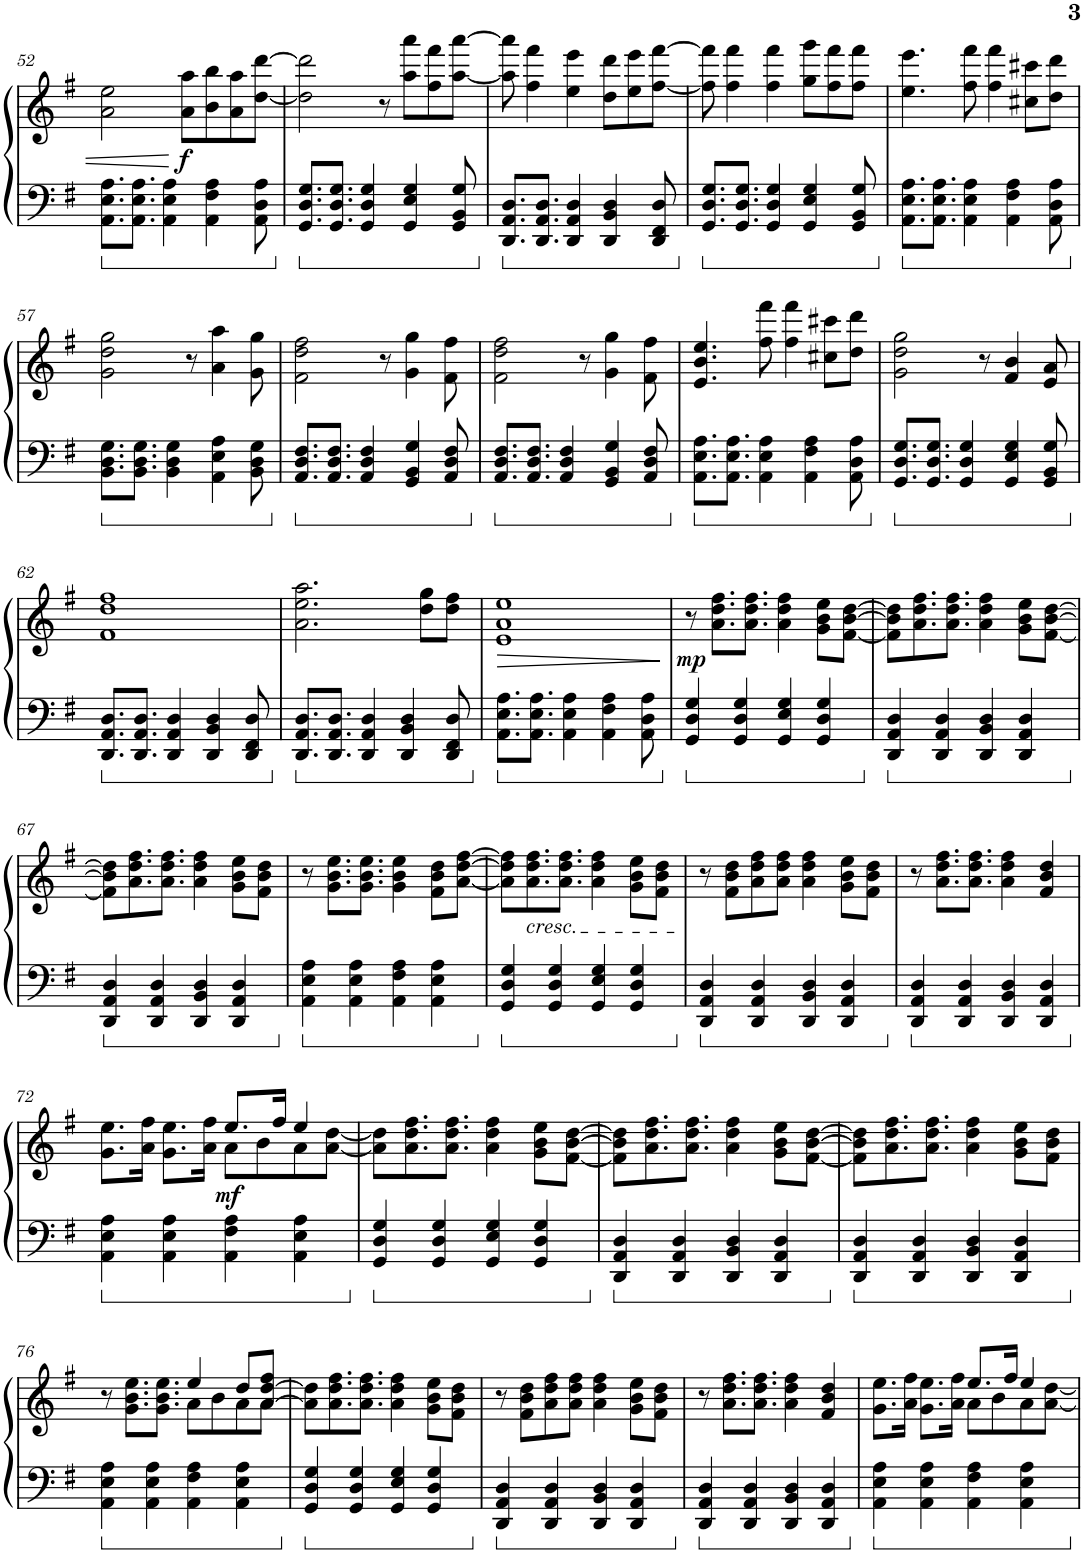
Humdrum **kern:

**kern	**kern	**dynam
*part1	*part1	*part1
*staff2	*staff1	*staff1/2
*I"Piano	*	*
*I'Pno.	*	*
!!LO:PB:g=z
*clefF4	*clefG2	*
*k[f#]	*k[f#]	*
*M4/4	*M4/4	*
=52	=52	=52
8.AA\ 8.E\ 8.A\L	2a\ 2ee\	.
8.AA\ 8.E\ 8.A\J	.	.
4AA\ 4E\ 4A\	.	.
!	!	!LO:DY:b
.	8a\ 8aa\L	f
4AA\ 4F#\ 4A\	8b\ 8bb\	.
.	8a\ 8aa\	.
8AA\ 8D\ 8A\	[8dd\ [8ddd\J	.
=53	=53	=53
8.GG/ 8.D/ 8.G/L	2dd\] 2ddd\]	.
8.GG/ 8.D/ 8.G/J	.	.
4GG/ 4D/ 4G/	.	.
.	8r	.
4GG/ 4E/ 4G/	8aa\ 8aaa\L	.
.	8ff#\ 8fff#\	.
8GG/ 8BB/ 8G/	[8aa\ [8aaa\J	.
=54	=54	=54
8.DD/ 8.AA/ 8.D/L	8aa\] 8aaa\]	.
.	4ff#\ 4fff#\	.
8.DD/ 8.AA/ 8.D/J	.	.
4DD/ 4AA/ 4D/	4ee\ 4eee\	.
4DD/ 4BB/ 4D/	8dd\ 8ddd\L	.
.	8ee\ 8eee\	.
8DD/ 8FF#/ 8D/	[8ff#\ [8fff#\J	.
=55	=55	=55
8.GG/ 8.D/ 8.G/L	8ff#\] 8fff#\]	.
.	4ff#\ 4fff#\	.
8.GG/ 8.D/ 8.G/J	.	.
4GG/ 4D/ 4G/	4ff#\ 4fff#\	.
4GG/ 4E/ 4G/	8gg\ 8ggg\L	.
.	8ff#\ 8fff#\	.
8GG/ 8BB/ 8G/	8ff#\ 8fff#\J	.
=56	=56	=56
8.AA\ 8.E\ 8.A\L	4.ee\ 4.eee\	.
8.AA\ 8.E\ 8.A\J	.	.
4AA\ 4E\ 4A\	8ff#\ 8fff#\	.
.	4ff#\ 4fff#\	.
4AA\ 4F#\ 4A\	.	.
.	8cc#X\ 8ccc#X\L	.
8AA\ 8D\ 8A\	8dd\ 8ddd\J	.
!!LO:LB:g=z
=57	=57	=57
8.BB\ 8.D\ 8.G\L	2g\ 2dd\ 2gg\	.
8.BB\ 8.D\ 8.G\J	.	.
4BB\ 4D\ 4G\	.	.
.	8r	.
4AA\ 4E\ 4A\	4a\ 4aa\	.
8BB\ 8D\ 8G\	8g\ 8gg\	.
=58	=58	=58
8.AA/ 8.D/ 8.F#/L	2f#\ 2dd\ 2ff#\	.
8.AA/ 8.D/ 8.F#/J	.	.
4AA/ 4D/ 4F#/	.	.
.	8r	.
4GG/ 4BB/ 4G/	4g\ 4gg\	.
8AA/ 8D/ 8F#/	8f#\ 8ff#\	.
=59	=59	=59
8.AA/ 8.D/ 8.F#/L	2f#\ 2dd\ 2ff#\	.
8.AA/ 8.D/ 8.F#/J	.	.
4AA/ 4D/ 4F#/	.	.
.	8r	.
4GG/ 4BB/ 4G/	4g\ 4gg\	.
8AA/ 8D/ 8F#/	8f#\ 8ff#\	.
=60	=60	=60
8.AA\ 8.E\ 8.A\L	4.e/ 4.b/ 4.ee/	.
8.AA\ 8.E\ 8.A\J	.	.
4AA\ 4E\ 4A\	8ff#\ 8fff#\	.
.	4ff#\ 4fff#\	.
4AA\ 4F#\ 4A\	.	.
.	8cc#X\ 8ccc#X\L	.
8AA\ 8D\ 8A\	8dd\ 8ddd\J	.
=61	=61	=61
8.GG/ 8.D/ 8.G/L	2g\ 2dd\ 2gg\	.
8.GG/ 8.D/ 8.G/J	.	.
4GG/ 4D/ 4G/	.	.
.	8r	.
4GG/ 4E/ 4G/	4f#/ 4b/	.
8GG/ 8BB/ 8G/	8e/ 8a/	.
!!LO:LB:g=z
=62	=62	=62
8.DD/ 8.AA/ 8.D/L	1f# 1dd 1ff#	.
8.DD/ 8.AA/ 8.D/J	.	.
4DD/ 4AA/ 4D/	.	.
4DD/ 4BB/ 4D/	.	.
8DD/ 8FF#/ 8D/	.	.
=63	=63	=63
8.DD/ 8.AA/ 8.D/L	2.a\ 2.ee\ 2.aa\	.
8.DD/ 8.AA/ 8.D/J	.	.
4DD/ 4AA/ 4D/	.	.
4DD/ 4BB/ 4D/	.	.
.	8dd\ 8gg\L	.
8DD/ 8FF#/ 8D/	8dd\ 8ff#\J	.
=64	=64	=64
!	!	!LO:HP:b
8.AA\ 8.E\ 8.A\L	1e 1a 1ee	>
8.AA\ 8.E\ 8.A\J	.	.
4AA\ 4E\ 4A\	.	.
4AA\ 4F#\ 4A\	.	.
8AA\ 8D\ 8A\	.	.
.	.	]
=65	=65	=65
!	!	!LO:DY:b
4GG/ 4D/ 4G/	8r	mp
.	8.a\ 8.dd\ 8.ff#\L	.
4GG/ 4D/ 4G/	.	.
.	8.a\ 8.dd\ 8.ff#\J	.
4GG/ 4E/ 4G/	4a\ 4dd\ 4ff#\	.
4GG/ 4D/ 4G/	8g\ 8b\ 8ee\L	.
.	[8f#\ [8b\ [8dd\J	.
=66	=66	=66
4DD/ 4AA/ 4D/	8f#\] 8b\] 8dd\]L	.
.	8.a\ 8.dd\ 8.ff#\	.
4DD/ 4AA/ 4D/	.	.
.	8.a\ 8.dd\ 8.ff#\J	.
4DD/ 4BB/ 4D/	4a\ 4dd\ 4ff#\	.
4DD/ 4AA/ 4D/	8g\ 8b\ 8ee\L	.
.	[8f#\ [8b\ [8dd\J	.
!!LO:LB:g=z
=67	=67	=67
4DD/ 4AA/ 4D/	8f#\] 8b\] 8dd\]L	.
.	8.a\ 8.dd\ 8.ff#\	.
4DD/ 4AA/ 4D/	.	.
.	8.a\ 8.dd\ 8.ff#\J	.
4DD/ 4BB/ 4D/	4a\ 4dd\ 4ff#\	.
4DD/ 4AA/ 4D/	8g\ 8b\ 8ee\L	.
.	8f#\ 8b\ 8dd\J	.
=68	=68	=68
4AA\ 4E\ 4A\	8r	.
.	8.g\ 8.b\ 8.ee\L	.
4AA\ 4E\ 4A\	.	.
.	8.g\ 8.b\ 8.ee\J	.
4AA\ 4F#\ 4A\	4g\ 4b\ 4ee\	.
4AA\ 4E\ 4A\	8f#\ 8b\ 8dd\L	.
.	[8a\ [8dd\ [8ff#\J	.
=69	=69	=69
4GG/ 4D/ 4G/	8a\] 8dd\] 8ff#\]L	.
!	!LO:TX:b:i:t=cresc.	!
.	8.a\ 8.dd\ 8.ff#\	.
4GG/ 4D/ 4G/	.	.
.	8.a\ 8.dd\ 8.ff#\J	.
4GG/ 4E/ 4G/	4a\ 4dd\ 4ff#\	.
4GG/ 4D/ 4G/	8g\ 8b\ 8ee\L	.
.	8f#\ 8b\ 8dd\J	.
=70	=70	=70
4DD/ 4AA/ 4D/	8r	.
.	8f#\ 8b\ 8dd\L	.
4DD/ 4AA/ 4D/	8a\ 8dd\ 8ff#\	.
.	8a\ 8dd\ 8ff#\J	.
4DD/ 4BB/ 4D/	4a\ 4dd\ 4ff#\	.
4DD/ 4AA/ 4D/	8g\ 8b\ 8ee\L	.
.	8f#\ 8b\ 8dd\J	.
=71	=71	=71
4DD/ 4AA/ 4D/	8r	.
.	8.a\ 8.dd\ 8.ff#\L	.
4DD/ 4AA/ 4D/	.	.
.	8.a\ 8.dd\ 8.ff#\J	.
4DD/ 4BB/ 4D/	4a\ 4dd\ 4ff#\	.
4DD/ 4AA/ 4D/	4f#/ 4b/ 4dd/	.
!!LO:LB:g=z
=72	=72	=72
*	*^	*
4AA\ 4E\ 4A\	8.g\ 8.ee\L	2ryy	.
.	16a\ 16ff#\Jk	.	.
4AA\ 4E\ 4A\	8.g\ 8.ee\L	.	.
.	16a\ 16ff#\Jk	.	.
!	!	!	!LO:DY:b
4AA\ 4F#\ 4A\	8.ee/L	8a\L	mf
.	.	8b\	.
.	16ff#/Jk	.	.
4AA\ 4E\ 4A\	4ee/	8a\	.
.	.	[8a\ [8dd\J	.
*	*v	*v	*
=73	=73	=73
4GG/ 4D/ 4G/	8a\] 8dd\]L	.
.	8.a\ 8.dd\ 8.ff#\	.
4GG/ 4D/ 4G/	.	.
.	8.a\ 8.dd\ 8.ff#\J	.
4GG/ 4E/ 4G/	4a\ 4dd\ 4ff#\	.
4GG/ 4D/ 4G/	8g\ 8b\ 8ee\L	.
.	[8f#\ [8b\ [8dd\J	.
=74	=74	=74
4DD/ 4AA/ 4D/	8f#\] 8b\] 8dd\]L	.
.	8.a\ 8.dd\ 8.ff#\	.
4DD/ 4AA/ 4D/	.	.
.	8.a\ 8.dd\ 8.ff#\J	.
4DD/ 4BB/ 4D/	4a\ 4dd\ 4ff#\	.
4DD/ 4AA/ 4D/	8g\ 8b\ 8ee\L	.
.	[8f#\ [8b\ [8dd\J	.
=75	=75	=75
4DD/ 4AA/ 4D/	8f#\] 8b\] 8dd\]L	.
.	8.a\ 8.dd\ 8.ff#\	.
4DD/ 4AA/ 4D/	.	.
.	8.a\ 8.dd\ 8.ff#\J	.
4DD/ 4BB/ 4D/	4a\ 4dd\ 4ff#\	.
4DD/ 4AA/ 4D/	8g\ 8b\ 8ee\L	.
.	8f#\ 8b\ 8dd\J	.
!!LO:LB:g=z
=76	=76	=76
*	*^	*
4AA\ 4E\ 4A\	8r	2ryy	.
.	8.g\ 8.b\ 8.ee\L	.	.
4AA\ 4E\ 4A\	.	.	.
.	8.g\ 8.b\ 8.ee\J	.	.
4AA\ 4F#\ 4A\	4ee/	8a\L	.
.	.	8b\	.
4AA\ 4E\ 4A\	8dd/L	8a\	.
.	[8a/ [8dd/ 8ff#/J	8a\J	.
*	*v	*v	*
=77	=77	=77
4GG/ 4D/ 4G/	8a\] 8dd\]L	.
.	8.a\ 8.dd\ 8.ff#\	.
4GG/ 4D/ 4G/	.	.
.	8.a\ 8.dd\ 8.ff#\J	.
4GG/ 4E/ 4G/	4a\ 4dd\ 4ff#\	.
4GG/ 4D/ 4G/	8g\ 8b\ 8ee\L	.
.	8f#\ 8b\ 8dd\J	.
=78	=78	=78
4DD/ 4AA/ 4D/	8r	.
.	8f#\ 8b\ 8dd\L	.
4DD/ 4AA/ 4D/	8a\ 8dd\ 8ff#\	.
.	8a\ 8dd\ 8ff#\J	.
4DD/ 4BB/ 4D/	4a\ 4dd\ 4ff#\	.
4DD/ 4AA/ 4D/	8g\ 8b\ 8ee\L	.
.	8f#\ 8b\ 8dd\J	.
=79	=79	=79
4DD/ 4AA/ 4D/	8r	.
.	8.a\ 8.dd\ 8.ff#\L	.
4DD/ 4AA/ 4D/	.	.
.	8.a\ 8.dd\ 8.ff#\J	.
4DD/ 4BB/ 4D/	4a\ 4dd\ 4ff#\	.
4DD/ 4AA/ 4D/	4f#/ 4b/ 4dd/	.
=80	=80	=80
*	*^	*
4AA\ 4E\ 4A\	8.g\ 8.ee\L	2ryy	.
.	16a\ 16ff#\Jk	.	.
4AA\ 4E\ 4A\	8.g\ 8.ee\L	.	.
.	16a\ 16ff#\Jk	.	.
4AA\ 4F#\ 4A\	8.ee/L	8a\L	.
.	.	8b\	.
.	16ff#/Jk	.	.
4AA\ 4E\ 4A\	4ee/	8a\	.
.	.	[8a\ [8dd\J	.
*	*v	*v	*
=	=	=
*-	*-	*-
